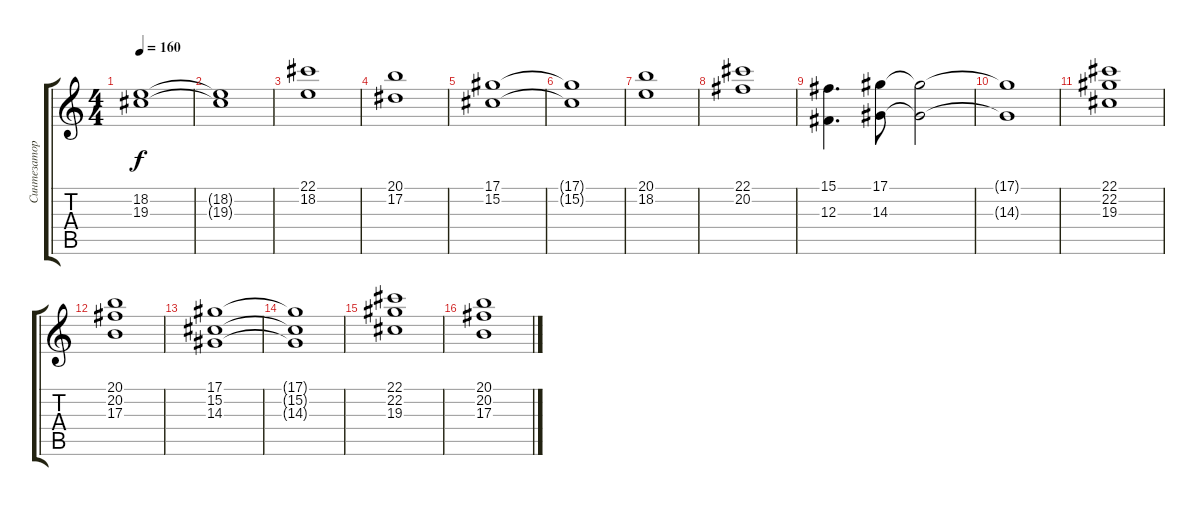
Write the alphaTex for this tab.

\track ("Синтезатор" "Синтезатор") {instrument stringensemble1}
\staff {score tabs}
\tuning (Eb4 Bb3 Gb3 Db3 Ab2 Eb2) {hide}
\ts (4 4)
\tempo 160
\clef g2
\ks c
(18.2 19.3).1{dy f} |
(18.2{t} 19.3{t}).1 |
(22.1 18.2).1 |
(20.1 17.2).1 |
(17.1 15.2).1 |
(17.1{t} 15.2{t}).1 |
(20.1 18.2).1 |
(22.1 20.2).1 |
(15.1 12.3).4{d} (17.1 14.3).8 (17.1{t} 14.3{t}).2 |
(17.1{t} 14.3{t}).1 |
(22.1 22.2 19.3).1 |
(20.1 20.2 17.3).1 |
(17.1 15.2 14.3).1 |
(17.1{t} 15.2{t} 14.3{t}).1 |
(22.1 22.2 19.3).1 |
(20.1 20.2 17.3).1
